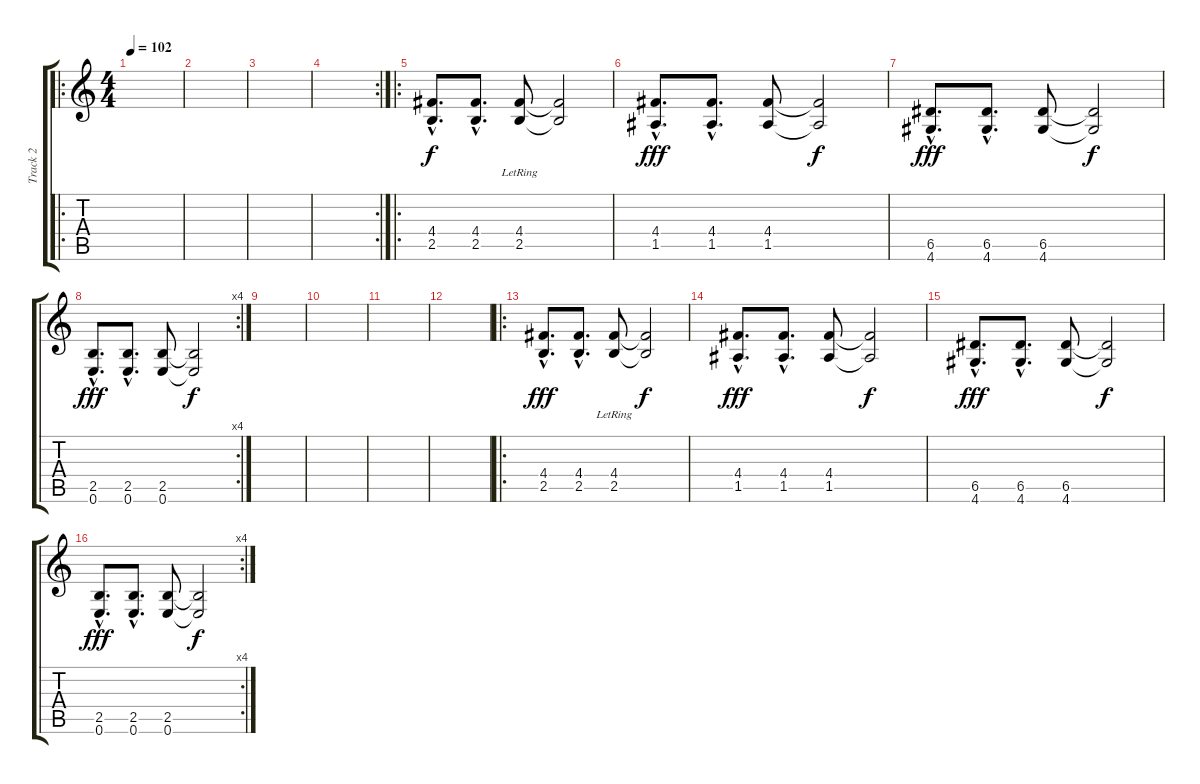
\track ("Track 2" "Track 2") {instrument acousticguitarnylon}
\staff {score tabs}
\tuning (E4 B3 G3 D3 A2 E2) {hide}
\ro
\ts (4 4)
\tempo 102
\clef g2
\ks c
|
|
|
\rc 2
|
\ro
(4.4{hac} 2.5{hac}).8{d} (4.4{hac} 2.5{hac}).8{d} (4.4{lr} 2.5).8 (4.4{t} 2.5{t}).2{dy f} |
(4.4{hac} 1.5{hac}).8{d dy fff} (4.4{hac} 1.5{hac}).8{d} (4.4 1.5).8 (4.4{t} 1.5{t}).2{dy f} |
(6.5{hac} 4.6{hac}).8{d dy fff} (6.5{hac} 4.6{hac}).8{d} (6.5 4.6).8 (6.5{t} 4.6{t}).2{dy f} |
\rc 4
(2.5{hac} 0.6{hac}).8{d dy fff} (2.5{hac} 0.6{hac}).8{d} (2.5 0.6).8 (2.5{t} 0.6{t}).2{dy f} |
|
|
|
|
\ro
(4.4{hac} 2.5{hac}).8{d dy fff} (4.4{hac} 2.5{hac}).8{d} (4.4{lr} 2.5).8 (4.4{t} 2.5{t}).2{dy f} |
(4.4{hac} 1.5{hac}).8{d dy fff} (4.4{hac} 1.5{hac}).8{d} (4.4 1.5).8 (4.4{t} 1.5{t}).2{dy f} |
(6.5{hac} 4.6{hac}).8{d dy fff} (6.5{hac} 4.6{hac}).8{d} (6.5 4.6).8 (6.5{t} 4.6{t}).2{dy f} |
\rc 4
(2.5{hac} 0.6{hac}).8{d dy fff} (2.5{hac} 0.6{hac}).8{d} (2.5 0.6).8 (2.5{t} 0.6{t}).2{dy f}
